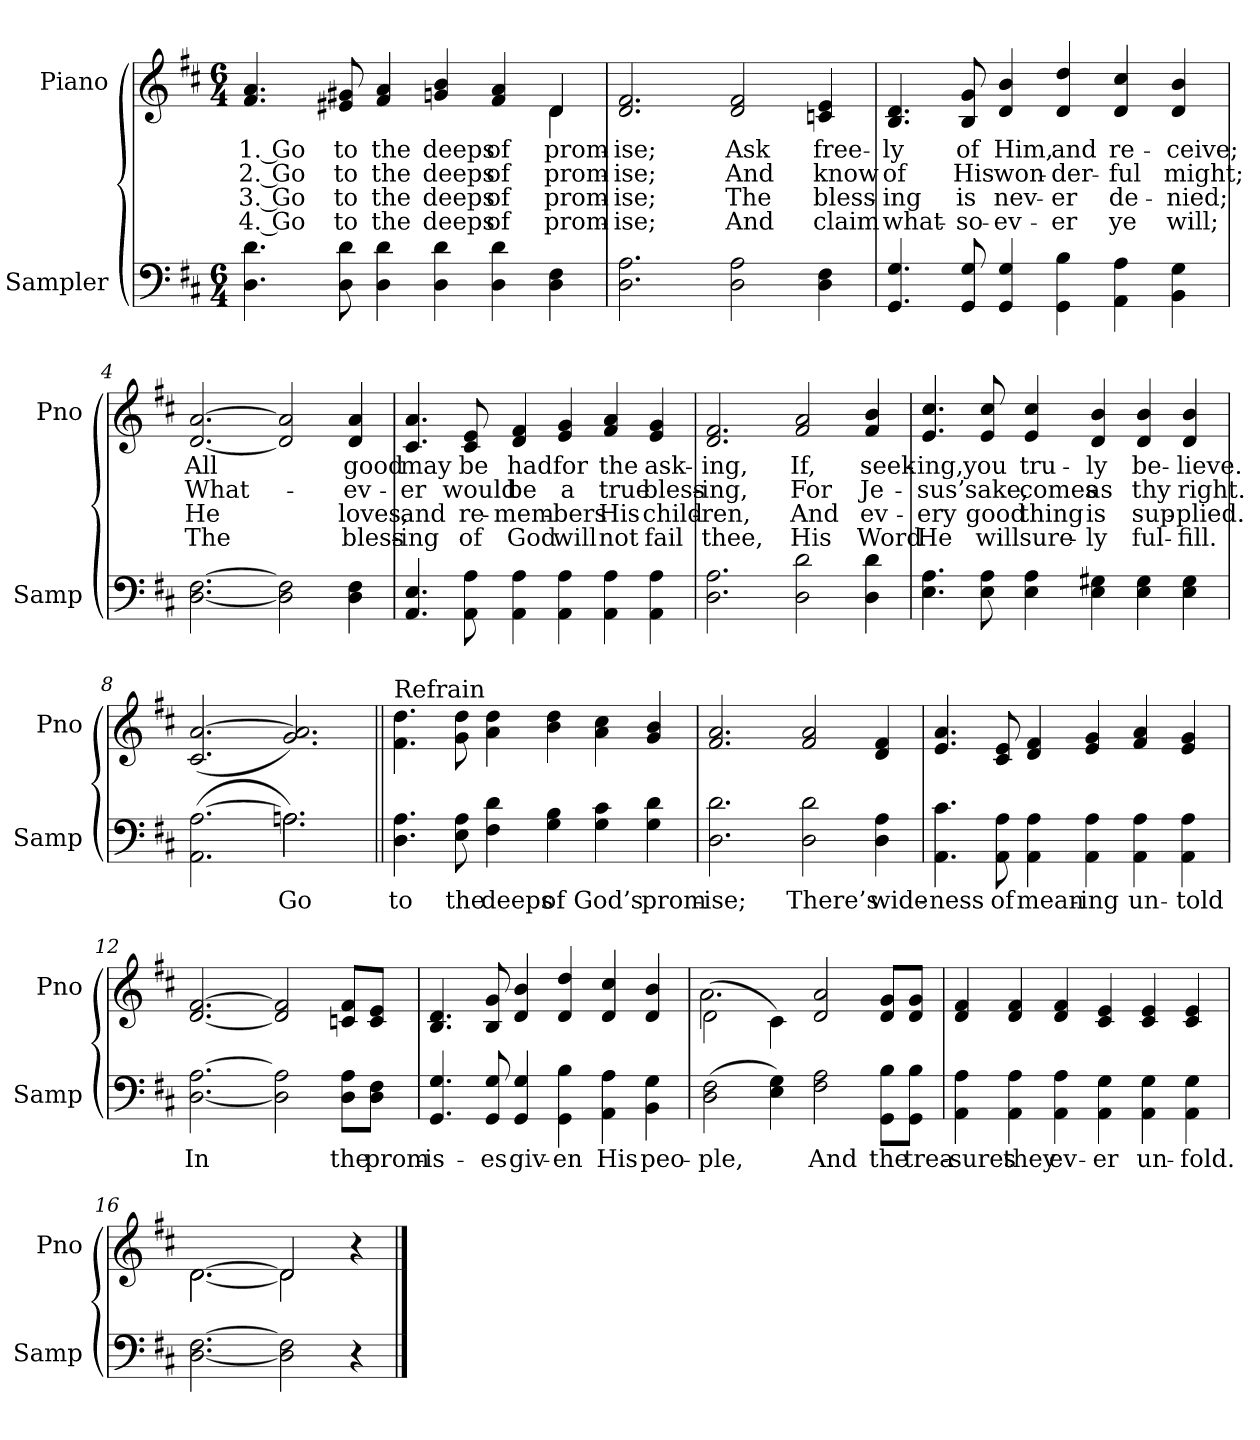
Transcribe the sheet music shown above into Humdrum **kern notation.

**kern	**text	**kern	**text	**text	**text	**text
*part2	*part2	*part1	*part1	*part1	*part1	*part1
*staff2	*staff2	*staff1	*staff1	*staff1	*staff1	*staff1
*I"Sampler	*	*I"Piano	*	*	*	*
*I'Samp	*	*I'Pno	*	*	*	*
*clefF4	*	*clefG2	*	*	*	*
*k[f#c#]	*	*k[f#c#]	*	*	*	*
*D:	*	*D:	*	*	*	*
*M6/4	*	*M6/4	*	*	*	*
=1	=1	=1	=1	=1	=1	=1
*	*	*^	*	*	*	*
4.D 4.d	.	4.f# 4.a	4ryy	1. Go	2. Go	3. Go	4. Go
*	*	*v	*v	*	*	*	*
8D 8d	.	8e#X 8g#X	to	to	to	to
4D 4d	.	4f# 4a	the	the	the	the
4D 4d	.	4gn 4b	deeps	deeps	deeps	deeps
4D 4d	.	4f# 4a	of	of	of	of
*	*	*^	*	*	*	*
4D 4F#	.	4d/	4d	prom-	prom-	prom-	prom-
*	*	*v	*v	*	*	*	*
=2	=2	=2	=2	=2	=2	=2
2.D 2.A	.	2.d 2.f#	-ise;	-ise;	-ise;	-ise;
2D 2A	.	2d 2f#	Ask	And	The	And
4D 4F#	.	4cn 4e	free-	know	bless-	claim
=3	=3	=3	=3	=3	=3	=3
4.GG 4.G	.	4.B 4.d	-ly	of	-ing	what-
8GG 8G	.	8B 8g	of	His	is	-so-
4GG 4G	.	4d 4b	Him,	won-	nev-	-ev-
4GG 4B	.	4d 4dd	and	-der-	-er	-er
4AA 4A	.	4d 4cc#	re-	-ful	de-	ye
4BB 4G	.	4d 4b	-ceive;	might;	-nied;	will;
=4	=4	=4	=4	=4	=4	=4
[2.D [2.F#	.	[2.d [2.a	All	What-	He	The
2D] 2F#]	.	2d] 2a]	.	.	.	.
4D 4F#	.	4d 4a	good	-ev-	loves,	bless-
=5	=5	=5	=5	=5	=5	=5
4.AA 4.E	.	4.c# 4.a	may	-er	and	-ing
8AA 8A	.	8c# 8e	be	would	re-	of
4AA 4A	.	4d 4f#	had	be	-mem-	God
4AA 4A	.	4e 4g	for	a	-bers	will
4AA 4A	.	4f# 4a	the	true	His	not
4AA 4A	.	4e 4g	ask-	bless-	child-	fail
=6	=6	=6	=6	=6	=6	=6
2.D 2.A	.	2.d 2.f#	-ing,	-ing,	-ren,	thee,
2D 2d	.	2f# 2a	If,	For	And	His
4D 4d	.	4f# 4b	seek-	Je-	ev-	Word
=7	=7	=7	=7	=7	=7	=7
4.E 4.A	.	4.e 4.cc#	-ing,	-sus’	-ery	He
8E 8A	.	8e 8cc#	you	sake,	good	will
4E 4A	.	4e 4cc#	tru-	comes	thing	sure-
4E 4G#X	.	4d 4b	-ly	as	is	-ly
4E 4G#	.	4d 4b	be-	thy	sup-	ful-
4E 4G#	.	4d 4b	-lieve.	right.	-plied.	-fill.
=8	=8	=8	=8	=8	=8	=8
*^	*	*	*	*	*	*
(2.AA [2.A	2.ryy	.	(2.c# [2.a	.	.	.	.
2.An\])	2.An	Go	2.g 2.a])	.	.	.	.
=9||	=9||	=9||	=9||	=9||	=9||	=9||	=9||
!	!	!	!LO:TX:t=Refrain	!	!	!	!
*v	*v	*	*	*	*	*	*
4.D 4.A	to	4.f#\ 4.dd\	.	.	.	.
8E 8A	the	8g 8dd	.	.	.	.
4F# 4d	deeps	4a 4dd	.	.	.	.
4G 4B	of	4b 4dd	.	.	.	.
4G 4c#	God’s	4a 4cc#	.	.	.	.
4G 4d	prom-	4g 4b	.	.	.	.
=10	=10	=10	=10	=10	=10	=10
2.D 2.d	-ise;	2.f# 2.a	.	.	.	.
2D 2d	There’s	2f# 2a	.	.	.	.
4D 4A	wide-	4d 4f#	.	.	.	.
=11	=11	=11	=11	=11	=11	=11
4.AA 4.c#	-ness	4.e 4.a	.	.	.	.
8AA 8A	of	8c# 8e	.	.	.	.
4AA 4A	mean-	4d 4f#	.	.	.	.
4AA 4A	-ing	4e 4g	.	.	.	.
4AA 4A	un-	4f# 4a	.	.	.	.
4AA 4A	-told	4e 4g	.	.	.	.
=12	=12	=12	=12	=12	=12	=12
[2.D [2.A	In	[2.d [2.f#	.	.	.	.
2D] 2A]	.	2d] 2f#]	.	.	.	.
8D\ 8A\L	the	8cn/ 8f#/L	.	.	.	.
8D\ 8F#\J	prom-	8c/ 8e/J	.	.	.	.
=13	=13	=13	=13	=13	=13	=13
4.GG 4.G	-is-	4.B 4.d	.	.	.	.
8GG 8G	-es	8B 8g	.	.	.	.
4GG 4G	giv-	4d 4b	.	.	.	.
4GG 4B	-en	4d 4dd	.	.	.	.
4AA 4A	His	4d 4cc#	.	.	.	.
4BB 4G	peo-	4d 4b	.	.	.	.
=14	=14	=14	=14	=14	=14	=14
*	*	*^	*	*	*	*
(2D 2F#	-ple,	(2d\	2.a	.	.	.	.
4E 4G)	.	4c#\)	.	.	.	.	.
2F# 2A	And	2d 2a	2.ryy	.	.	.	.
8GG\ 8B\L	the	8d/ 8g/L	.	.	.	.	.
8GG\ 8B\J	trea-	8d/ 8g/J	.	.	.	.	.
*	*	*v	*v	*	*	*	*
=15	=15	=15	=15	=15	=15	=15
4AA 4A	-sures	4d 4f#	.	.	.	.
4AA 4A	they	4d 4f#	.	.	.	.
4AA 4A	ev-	4d 4f#	.	.	.	.
4AA 4G	-er	4c# 4e	.	.	.	.
4AA 4G	un-	4c# 4e	.	.	.	.
4AA 4G	-fold.	4c# 4e	.	.	.	.
=16	=16	=16	=16	=16	=16	=16
*	*	*^	*	*	*	*
[2.D [2.F#	.	[2.d\	[2.d	.	.	.	.
2D] 2F#]	.	2d/]	2d]	.	.	.	.
4r	.	4r	4ryy	.	.	.	.
*	*	*v	*v	*	*	*	*
==	==	==	==	==	==	==
*-	*-	*-	*-	*-	*-	*-
